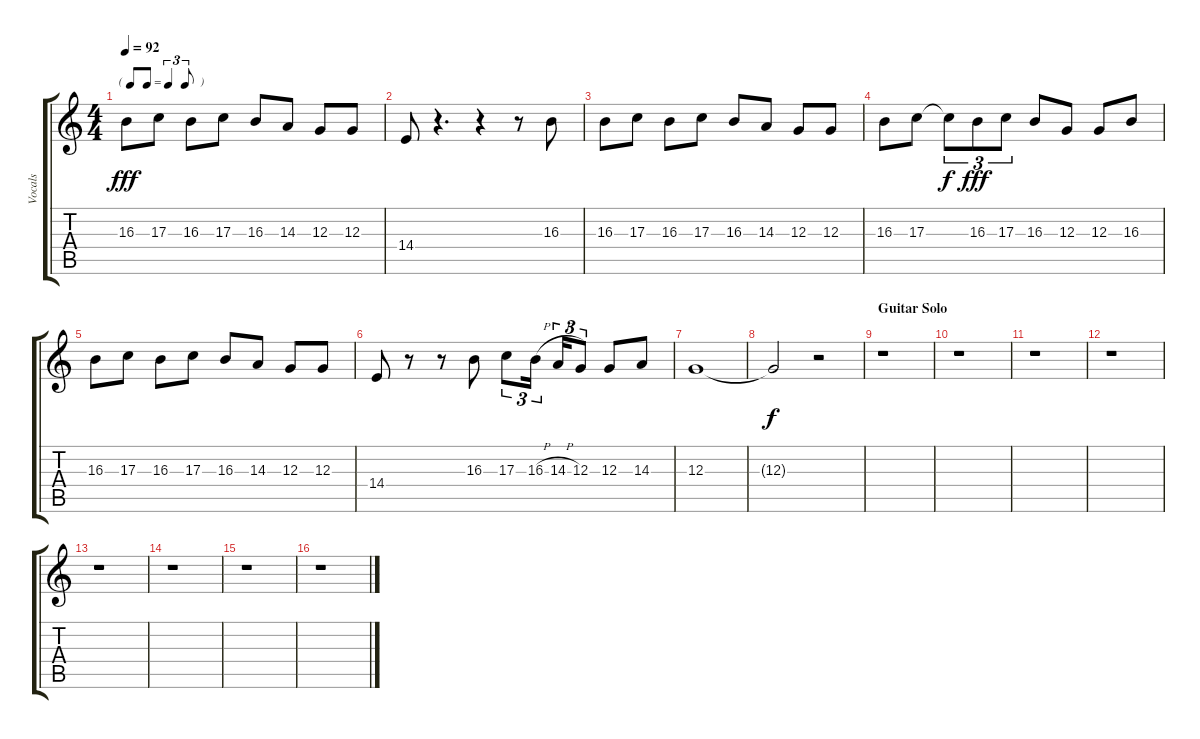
\track ("Vocals" "Vocals") {instrument lead1square}
\staff {score tabs}
\tuning (E4 B3 G3 D3 A2 E2) {hide}
\ts (4 4)
\tf triplet8th
\tempo 92
\clef g2
\ks c
16.3.8{dy fff} 17.3.8 16.3.8 17.3.8 16.3.8 14.3.8 12.3.8 12.3.8 |
14.4.8 r.4{d} r.4 r.8 16.3.8 |
16.3.8 17.3.8 16.3.8 17.3.8 16.3.8 14.3.8 12.3.8 12.3.8 |
16.3.8 17.3.8 17.3{t}.8{tu (3 2) dy f} 16.3.8{tu (3 2) dy fff} 17.3.8{tu (3 2)} 16.3.8 12.3.8 12.3.8 16.3.8 |
16.3.8 17.3.8 16.3.8 17.3.8 16.3.8 14.3.8 12.3.8 12.3.8 |
14.4.8 r.8 r.8 16.3.8 17.3.8{tu (3 2)} 16.3{h}.16{tu (3 2)} 14.3{h}.16{tu (3 2)} 12.3.8{tu (3 2)} 12.3.8 14.3.8 |
12.3.1 |
12.3{t}.2{dy f} r.2 |
\section ("" "Guitar Solo")
r.1 |
r.1 |
r.1 |
r.1 |
r.1 |
r.1 |
r.1 |
r.1
